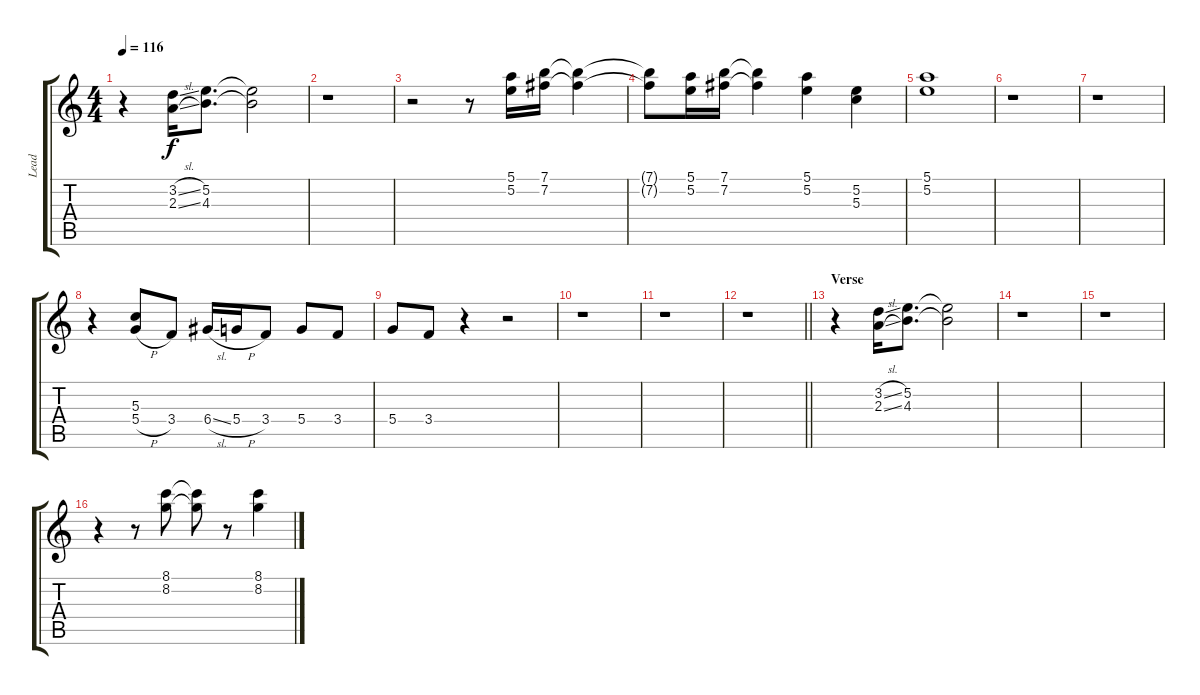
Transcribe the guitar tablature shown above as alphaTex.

\track ("Lead" "Lead") {instrument electricguitarclean}
\staff {score tabs}
\tuning (E4 B3 G3 D3 A2 E2) {hide}
\ts (4 4)
\tempo 116
\clef g2
\ks c
r.4{dy f} (3.2{sl} 2.3{sl}).16 (5.2 4.3).8{d} (5.2{t} 4.3{t}).2 |
r.1 |
r.2 r.8 (5.1 5.2).16 (7.1 7.2).16 (7.1{t} 7.2{t}).4 |
(7.1{t} 7.2{t}).8 (5.1 5.2).16 (7.1 7.2).16 (7.1{t} 7.2{t}).4 (5.1 5.2).4 (5.2 5.3).4 |
(5.1 5.2).1 |
r.1 |
r.1 |
r.4 (5.3 5.4{h}).8 3.4.8 6.4{sl}.16 5.4{h}.16 3.4.8 5.4.8 3.4.8 |
5.4.8 3.4.8 r.4 r.2 |
r.1 |
r.1 |
\barLineRight lightlight
r.1 |
\section ("" "Verse")
r.4 (3.2{sl} 2.3{sl}).16 (5.2 4.3).8{d} (5.2{t} 4.3{t}).2 |
r.1 |
r.1 |
r.4 r.8 (8.1 8.2).8 (8.1{t} 8.2{t}).8 r.8 (8.1 8.2).4
